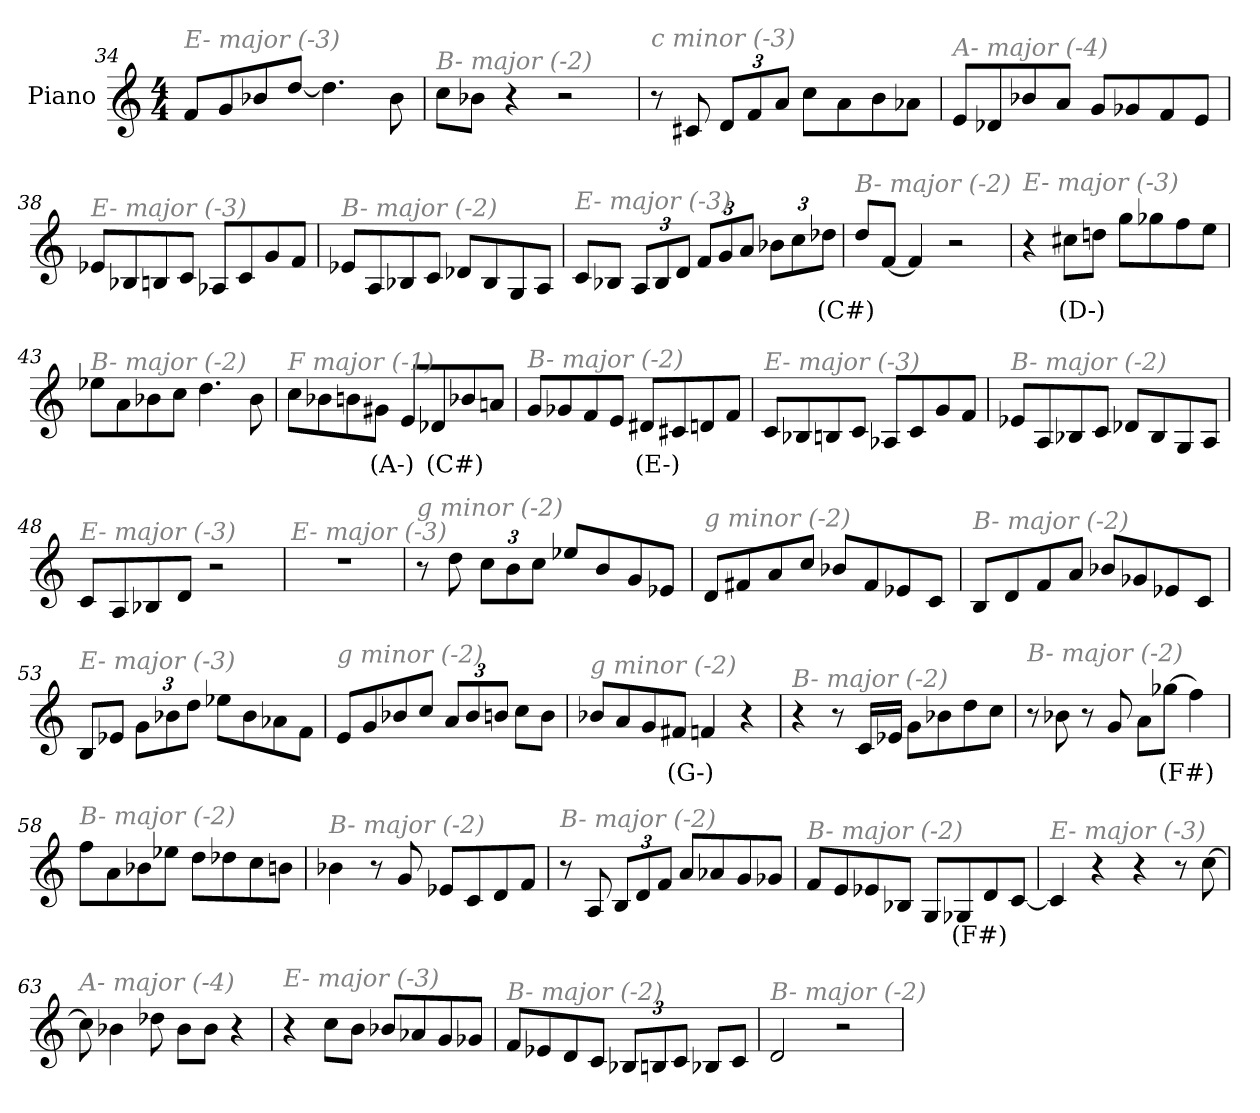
**kern	**text
*part1	*part1
*staff1	*staff1
*I"Piano	*
*I'Pno	*
!!LO:LB:g=z
*clefG2	*
*k[]	*
*M4/4	*
=34	=34
!LO:TX:i:color=#808080:t=E- major (-3)	!
8f/L	.
8g/	.
8b-X/	.
[8dd/J	.
4.dd\]	.
8b-\	.
=35	=35
!LO:TX:i:color=#808080:t=B- major (-2)	!
8cc\L	.
8b-X\J	.
4r	.
2r	.
=36	=36
!LO:TX:i:color=#808080:t=c minor (-3)	!
8r	.
8c#X/	.
*Xbrackettup	*
12d/L	.
12f/	.
12a/J	.
8cc\L	.
8a\	.
8b\	.
8a-X\J	.
=37	=37
!LO:TX:i:color=#808080:t=A- major (-4)	!
8e/L	.
8d-X/	.
8b-X/	.
8a/J	.
8g/L	.
8g-X/	.
8f/	.
8e/J	.
!!LO:LB:g=z
=38	=38
!LO:TX:i:color=#808080:t=E- major (-3)	!
8e-X/L	.
8B-X/	.
8Bn/	.
8c/J	.
8A-X/L	.
8c/	.
8g/	.
8f/J	.
=39	=39
!LO:TX:i:color=#808080:t=B- major (-2)	!
8e-X/L	.
8A/	.
8B-X/	.
8c/J	.
8d-X/L	.
8B-/	.
8G/	.
8A/J	.
=40	=40
!LO:TX:i:color=#808080:t=E- major (-3)	!
8c/L	.
8B-X/J	.
12A/L	.
12B-/	.
12d/J	.
12f/L	.
12g/	.
12a/J	.
12b-X\L	.
12cc\	.
12dd-Xi\J	(C#)
=41	=41
!LO:TX:i:color=#808080:t=B- major (-2)	!
8dd/L	.
[8f/J	.
4f/]	.
2r	.
!!LO:PB:g=z
=42	=42
!LO:TX:i:color=#808080:t=E- major (-3)	!
4r	.
8cc#Xi\L	(D-)
8ddn\J	.
8gg\L	.
8gg-X\	.
8ff\	.
8ee\J	.
=43	=43
!LO:TX:i:color=#808080:t=B- major (-2)	!
8ee-X\L	.
8a\	.
8b-X\	.
8cc\J	.
4.dd\	.
8b-\	.
=44	=44
!LO:TX:i:color=#808080:t=F major (-1)	!
8cc\L	.
8b-X\	.
8bn\	.
8g#Xi\J	(A-)
8e/L	.
8d-Xi/	(C#)
8b-X/	.
8an/J	.
=45	=45
!LO:TX:i:color=#808080:t=B- major (-2)	!
8g/L	.
8g-X/	.
8f/	.
8e/J	.
8d#Xj/L	(E-)
8c#X/	.
8d/	.
8f/J	.
!!LO:LB:g=z
=46	=46
!LO:TX:i:color=#808080:t=E- major (-3)	!
8c/L	.
8B-X/	.
8Bn/	.
8c/J	.
8A-X/L	.
8c/	.
8g/	.
8f/J	.
=47	=47
!LO:TX:i:color=#808080:t=B- major (-2)	!
8e-X/L	.
8A/	.
8B-X/	.
8c/J	.
8d-X/L	.
8B-/	.
8G/	.
8A/J	.
=48	=48
!LO:TX:i:color=#808080:t=E- major (-3)	!
8c/L	.
8A/	.
8B-X/	.
8d/J	.
2r	.
=49	=49
!LO:TX:i:color=#808080:t=E- major (-3)	!
1r	.
=50	=50
!LO:TX:i:color=#808080:t=g minor (-2)	!
8r	.
8dd\	.
12cc\L	.
12b\	.
12cc\J	.
8ee-X/L	.
8b/	.
8g/	.
8e-X/J	.
!!LO:LB:g=z
=51	=51
!LO:TX:i:color=#808080:t=g minor (-2)	!
8d/L	.
8f#X/	.
8a/	.
8cc/J	.
8b-X/L	.
8f#/	.
8e-X/	.
8c/J	.
=52	=52
!LO:TX:i:color=#808080:t=B- major (-2)	!
8B/L	.
8d/	.
8f/	.
8a/J	.
8b-X/L	.
8g-X/	.
8e-X/	.
8c/J	.
=53	=53
!LO:TX:i:color=#808080:t=E- major (-3)	!
8B/L	.
8e-X/J	.
12g\L	.
12b-X\	.
12dd\J	.
8ee-X\L	.
8b-\	.
8a-X\	.
8f\J	.
=54	=54
!LO:TX:i:color=#808080:t=g minor (-2)	!
8e/L	.
8g/	.
8b-X/	.
8cc/J	.
12a/L	.
12b-/	.
12bn/J	.
8cc\L	.
8b\J	.
!!LO:LB:g=z
=55	=55
!LO:TX:i:color=#808080:t=g minor (-2)	!
8b-X/L	.
8a/	.
8g/	.
8f#Xi/J	(G-)
4f/	.
4r	.
=56	=56
!LO:TX:i:color=#808080:t=B- major (-2)	!
4r	.
8r	.
16c/LL	.
16e-X/JJ	.
8g\L	.
8b-X\	.
8dd\	.
8cc\J	.
=57	=57
!LO:TX:i:color=#808080:t=B- major (-2)	!
8r	.
8b-X\	.
8r	.
8g/	.
8a\L	.
[8gg-Xi\J	(F#)
4ff#\]	.
=58	=58
!LO:TX:i:color=#808080:t=B- major (-2)	!
8ff\L	.
8a\	.
8b-X\	.
8ee-X\J	.
8dd\L	.
8dd-X\	.
8cc\	.
8bn\J	.
!!LO:LB:g=z
=59	=59
!LO:TX:i:color=#808080:t=B- major (-2)	!
4b-X\	.
8r	.
8g/	.
8e-X/L	.
8c/	.
8d/	.
8f/J	.
=60	=60
!LO:TX:i:color=#808080:t=B- major (-2)	!
8r	.
8A/	.
12B/L	.
12d/	.
12f/J	.
8a/L	.
8a-X/	.
8g/	.
8g-X/J	.
=61	=61
!LO:TX:i:color=#808080:t=B- major (-2)	!
8f/L	.
8e/	.
8e-X/	.
8B-X/J	.
8G/L	.
8G-Xi/	(F#)
8d/	.
[8c/J	.
=62	=62
!LO:TX:i:color=#808080:t=E- major (-3)	!
4c/]	.
4r	.
4r	.
8r	.
[8cc\	.
!!LO:LB:g=z
=63	=63
!LO:TX:i:color=#808080:t=A- major (-4)	!
8cc\]	.
4b-X\	.
8dd-X\	.
8b-\L	.
8b-\J	.
4r	.
=64	=64
!LO:TX:i:color=#808080:t=E- major (-3)	!
4r	.
8cc\L	.
8b\J	.
8b-X/L	.
8a-X/	.
8g/	.
8g-X/J	.
=65	=65
!LO:TX:i:color=#808080:t=B- major (-2)	!
8f/L	.
8e-X/	.
8d/	.
8c/J	.
12B-X/L	.
12Bn/	.
12c/J	.
8B-X/L	.
8c/J	.
=66	=66
!LO:TX:i:color=#808080:t=B- major (-2)	!
2d/	.
2r	.
=	=
*-	*-
